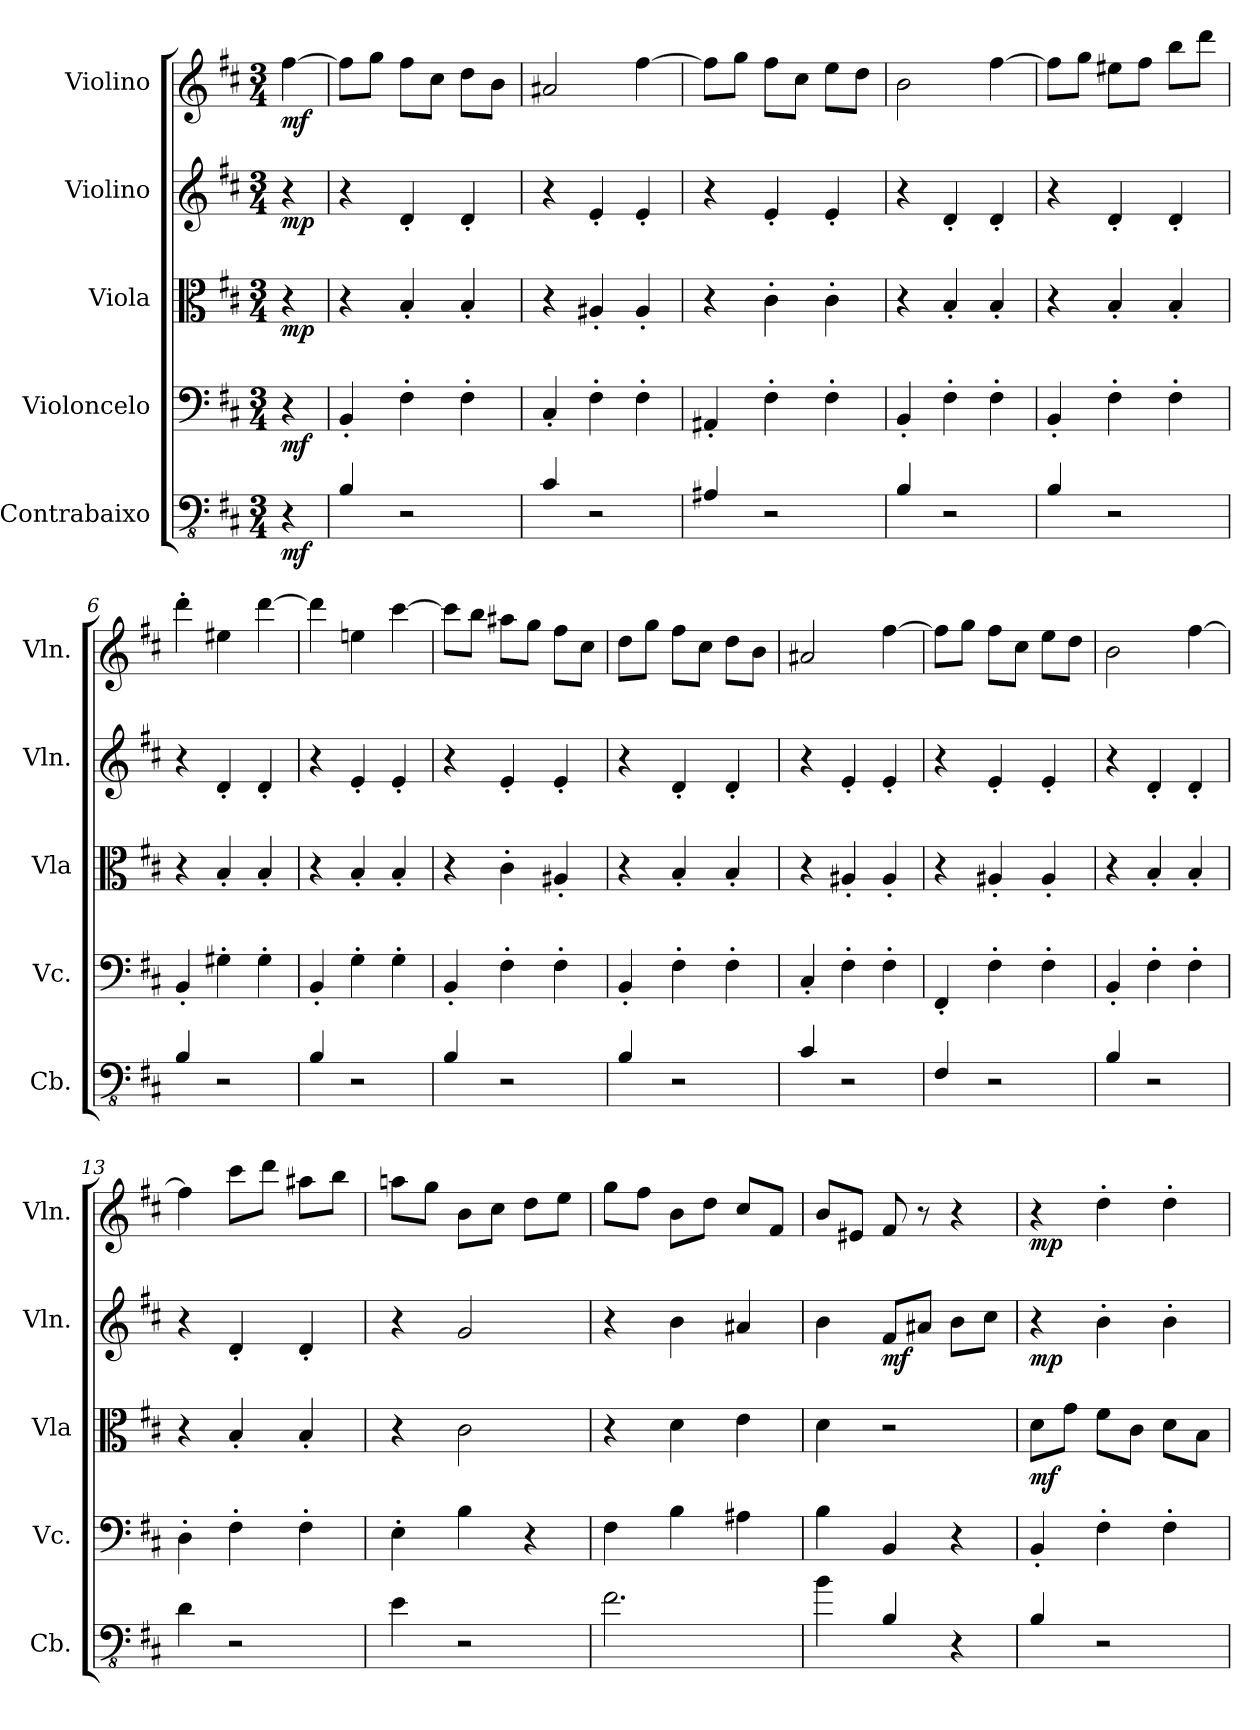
**kern	**dynam	**kern	**dynam	**kern	**dynam	**kern	**dynam	**kern	**dynam
*part5	*part5	*part4	*part4	*part3	*part3	*part2	*part2	*part1	*part1
*staff5	*staff5	*staff4	*staff4	*staff3	*staff3	*staff2	*staff2	*staff1	*staff1
*I"Contrabaixo	*	*I"Violoncelo	*	*I"Viola	*	*I"Violino	*	*I"Violino	*
*I'Cb.	*	*I'Vc.	*	*I'Vla	*	*I'Vln.	*	*I'Vln.	*
*clefFv4	*	*clefF4	*	*clefC3	*	*clefG2	*	*clefG2	*
*ITrd7c12	*	*	*	*	*	*	*	*	*
*k[f#c#]	*	*k[f#c#]	*	*k[f#c#]	*	*k[f#c#]	*	*k[f#c#]	*
*M3/4	*	*M3/4	*	*M3/4	*	*M3/4	*	*M3/4	*
*MM120	*	*MM120	*	*MM120	*	*MM120	*	*MM120	*
=	=	=	=	=	=	=	=	=	=
!	!LO:DY:b	!	!LO:DY:b	!	!LO:DY:b	!	!LO:DY:b	!	!LO:DY:b
4r	mf	4r	mf	4r	mp	4r	mp	[4ff#\	mf
=1	=1	=1	=1	=1	=1	=1	=1	=1	=1
4BBB/	.	4BB'/	.	4r	.	4r	.	8ff#\L]	.
.	.	.	.	.	.	.	.	8gg\J	.
2r	.	4F#'\	.	4B'/	.	4d'/	.	8ff#\L	.
.	.	.	.	.	.	.	.	8cc#\J	.
.	.	4F#'\	.	4B'/	.	4d'/	.	8dd\L	.
.	.	.	.	.	.	.	.	8b\J	.
=2	=2	=2	=2	=2	=2	=2	=2	=2	=2
4CC#/	.	4C#'/	.	4r	.	4r	.	2a#X/	.
2r	.	4F#'\	.	4A#X'/	.	4e'/	.	.	.
.	.	4F#'\	.	4A#'/	.	4e'/	.	[4ff#\	.
=3	=3	=3	=3	=3	=3	=3	=3	=3	=3
4AAA#X/	.	4AA#X'/	.	4r	.	4r	.	8ff#\L]	.
.	.	.	.	.	.	.	.	8gg\J	.
2r	.	4F#'\	.	4c#'\	.	4e'/	.	8ff#\L	.
.	.	.	.	.	.	.	.	8cc#\J	.
.	.	4F#'\	.	4c#'\	.	4e'/	.	8ee\L	.
.	.	.	.	.	.	.	.	8dd\J	.
=4	=4	=4	=4	=4	=4	=4	=4	=4	=4
4BBB/	.	4BB'/	.	4r	.	4r	.	2b\	.
2r	.	4F#'\	.	4B'/	.	4d'/	.	.	.
.	.	4F#'\	.	4B'/	.	4d'/	.	[4ff#\	.
=5	=5	=5	=5	=5	=5	=5	=5	=5	=5
4BBB/	.	4BB'/	.	4r	.	4r	.	8ff#\L]	.
.	.	.	.	.	.	.	.	8gg\J	.
2r	.	4F#'\	.	4B'/	.	4d'/	.	8ee#X\L	.
.	.	.	.	.	.	.	.	8ff#\J	.
.	.	4F#'\	.	4B'/	.	4d'/	.	8bb\L	.
.	.	.	.	.	.	.	.	8ddd\J	.
=6	=6	=6	=6	=6	=6	=6	=6	=6	=6
4BBB/	.	4BB'/	.	4r	.	4r	.	4ddd'\	.
2r	.	4G#X'\	.	4B'/	.	4d'/	.	4ee#X\	.
.	.	4G#'\	.	4B'/	.	4d'/	.	[4ddd\	.
!!LO:LB:g=z
=7	=7	=7	=7	=7	=7	=7	=7	=7	=7
4BBB/	.	4BB'/	.	4r	.	4r	.	4ddd\]	.
2r	.	4G'\	.	4B'/	.	4e'/	.	4een\	.
.	.	4G'\	.	4B'/	.	4e'/	.	[4ccc#\	.
=8	=8	=8	=8	=8	=8	=8	=8	=8	=8
4BBB/	.	4BB'/	.	4r	.	4r	.	8ccc#\L]	.
.	.	.	.	.	.	.	.	8bb\J	.
2r	.	4F#'\	.	4c#'\	.	4e'/	.	8aa#X\L	.
.	.	.	.	.	.	.	.	8gg\J	.
.	.	4F#'\	.	4A#X'/	.	4e'/	.	8ff#\L	.
.	.	.	.	.	.	.	.	8cc#\J	.
=9	=9	=9	=9	=9	=9	=9	=9	=9	=9
4BBB/	.	4BB'/	.	4r	.	4r	.	8dd\L	.
.	.	.	.	.	.	.	.	8gg\J	.
2r	.	4F#'\	.	4B'/	.	4d'/	.	8ff#\L	.
.	.	.	.	.	.	.	.	8cc#\J	.
.	.	4F#'\	.	4B'/	.	4d'/	.	8dd\L	.
.	.	.	.	.	.	.	.	8b\J	.
=10	=10	=10	=10	=10	=10	=10	=10	=10	=10
4CC#/	.	4C#'/	.	4r	.	4r	.	2a#X/	.
2r	.	4F#'\	.	4A#X'/	.	4e'/	.	.	.
.	.	4F#'\	.	4A#'/	.	4e'/	.	[4ff#\	.
=11	=11	=11	=11	=11	=11	=11	=11	=11	=11
4FFF#/	.	4FF#'/	.	4r	.	4r	.	8ff#\L]	.
.	.	.	.	.	.	.	.	8gg\J	.
2r	.	4F#'\	.	4A#X'/	.	4e'/	.	8ff#\L	.
.	.	.	.	.	.	.	.	8cc#\J	.
.	.	4F#'\	.	4A#'/	.	4e'/	.	8ee\L	.
.	.	.	.	.	.	.	.	8dd\J	.
=12	=12	=12	=12	=12	=12	=12	=12	=12	=12
4BBB/	.	4BB'/	.	4r	.	4r	.	2b\	.
2r	.	4F#'\	.	4B'/	.	4d'/	.	.	.
.	.	4F#'\	.	4B'/	.	4d'/	.	[4ff#\	.
=13	=13	=13	=13	=13	=13	=13	=13	=13	=13
4DD\	.	4D'\	.	4r	.	4r	.	4ff#\]	.
2r	.	4F#'\	.	4B'/	.	4d'/	.	8ccc#\L	.
.	.	.	.	.	.	.	.	8ddd\J	.
.	.	4F#'\	.	4B'/	.	4d'/	.	8aa#X\L	.
.	.	.	.	.	.	.	.	8bb\J	.
!!LO:PB:g=z
=14	=14	=14	=14	=14	=14	=14	=14	=14	=14
4EE\	.	4E'\	.	4r	.	4r	.	8aan\L	.
.	.	.	.	.	.	.	.	8gg\J	.
2r	.	4B\	.	2c#\	.	2g/	.	8b\L	.
.	.	.	.	.	.	.	.	8cc#\J	.
.	.	4r	.	.	.	.	.	8dd\L	.
.	.	.	.	.	.	.	.	8ee\J	.
=15	=15	=15	=15	=15	=15	=15	=15	=15	=15
2.FF#\	.	4F#\	.	4r	.	4r	.	8gg\L	.
.	.	.	.	.	.	.	.	8ff#\J	.
.	.	4B\	.	4d\	.	4b\	.	8b\L	.
.	.	.	.	.	.	.	.	8dd\J	.
.	.	4A#X\	.	4e\	.	4a#X/	.	8cc#/L	.
.	.	.	.	.	.	.	.	8f#/J	.
=16	=16	=16	=16	=16	=16	=16	=16	=16	=16
4BB\	.	4B\	.	4d\	.	4b\	.	8b/L	.
.	.	.	.	.	.	.	.	8e#X/J	.
!	!	!	!	!	!	!	!LO:DY:b	!	!
4BBB/	.	4BB/	.	2r	.	8f#/L	mf	8f#/	.
.	.	.	.	.	.	8a#X/J	.	8r	.
4r	.	4r	.	.	.	8b\L	.	4r	.
.	.	.	.	.	.	8cc#\J	.	.	.
=17	=17	=17	=17	=17	=17	=17	=17	=17	=17
!	!	!	!	!	!LO:DY:b	!	!LO:DY:b	!	!LO:DY:b
4BBB/	.	4BB'/	.	8d\L	mf	4r	mp	4r	mp
.	.	.	.	8g\J	.	.	.	.	.
2r	.	4F#'\	.	8f#\L	.	4b'\	.	4dd'\	.
.	.	.	.	8c#\J	.	.	.	.	.
.	.	4F#'\	.	8d\L	.	4b'\	.	4dd'\	.
.	.	.	.	8B\J	.	.	.	.	.
=	=	=	=	=	=	=	=	=	=
*-	*-	*-	*-	*-	*-	*-	*-	*-	*-
